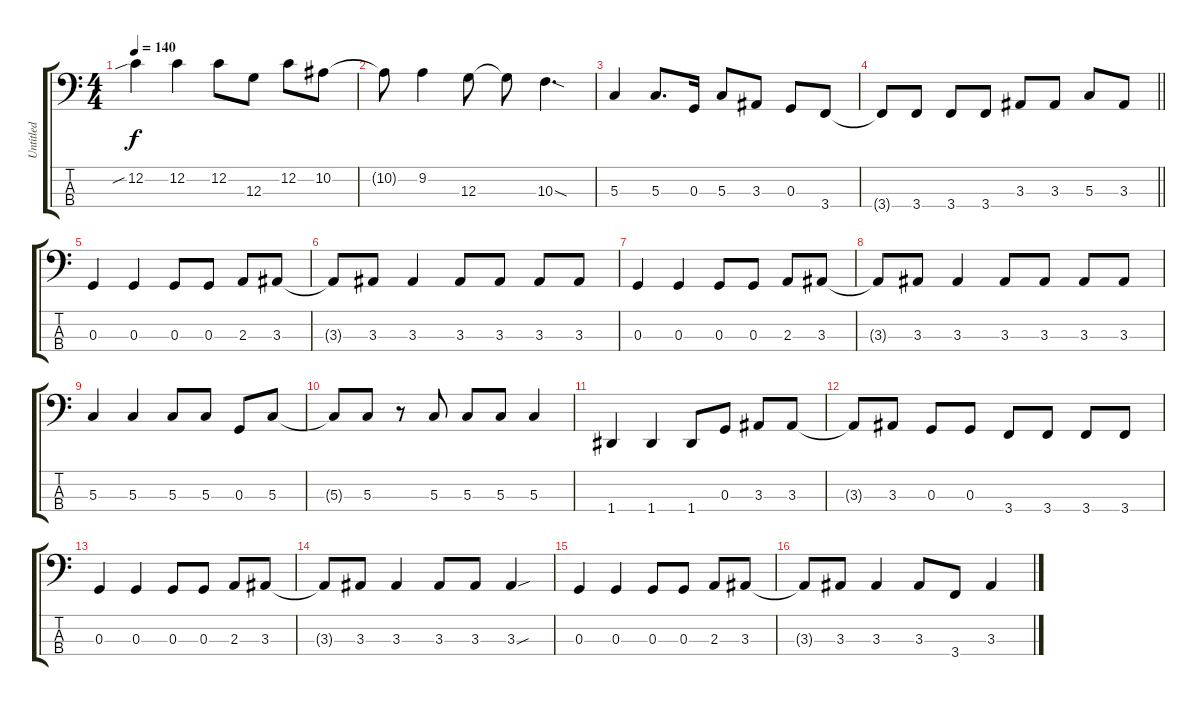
\track ("Untitled" "Untitled") {instrument electricbassfinger}
\staff {score tabs}
\tuning (F2 C2 G1 D1) {hide}
\ts (4 4)
\tempo 140
\clef f4
\ks c
12.2{sib}.4{dy f} 12.2.4 12.2.8 12.3.8 12.2.8 10.2.8 |
10.2{t}.8 9.2.4 12.3.8 12.3{t}.8 10.3{sod}.4{d} |
5.3.4 5.3.8{d} 0.3.16 5.3.8 3.3.8 0.3.8 3.4.8 |
\barLineRight lightlight
3.4{t}.8 3.4.8 3.4.8 3.4.8 3.3.8 3.3.8 5.3.8 3.3.8 |
0.3.4 0.3.4 0.3.8 0.3.8 2.3.8 3.3.8 |
3.3{t}.8 3.3.8 3.3.4 3.3.8 3.3.8 3.3.8 3.3.8 |
0.3.4 0.3.4 0.3.8 0.3.8 2.3.8 3.3.8 |
3.3{t}.8 3.3.8 3.3.4 3.3.8 3.3.8 3.3.8 3.3.8 |
5.3.4 5.3.4 5.3.8 5.3.8 0.3.8 5.3.8 |
5.3{t}.8 5.3.8 r.8 5.3.8 5.3.8 5.3.8 5.3.4 |
1.4.4 1.4.4 1.4.8 0.3.8 3.3.8 3.3.8 |
3.3{t}.8 3.3.8 0.3.8 0.3.8 3.4.8 3.4.8 3.4.8 3.4.8 |
0.3.4 0.3.4 0.3.8 0.3.8 2.3.8 3.3.8 |
3.3{t}.8 3.3.8 3.3.4 3.3.8 3.3.8 3.3{sou}.4 |
0.3.4 0.3.4 0.3.8 0.3.8 2.3.8 3.3.8 |
3.3{t}.8 3.3.8 3.3.4 3.3.8 3.4.8 3.3.4
